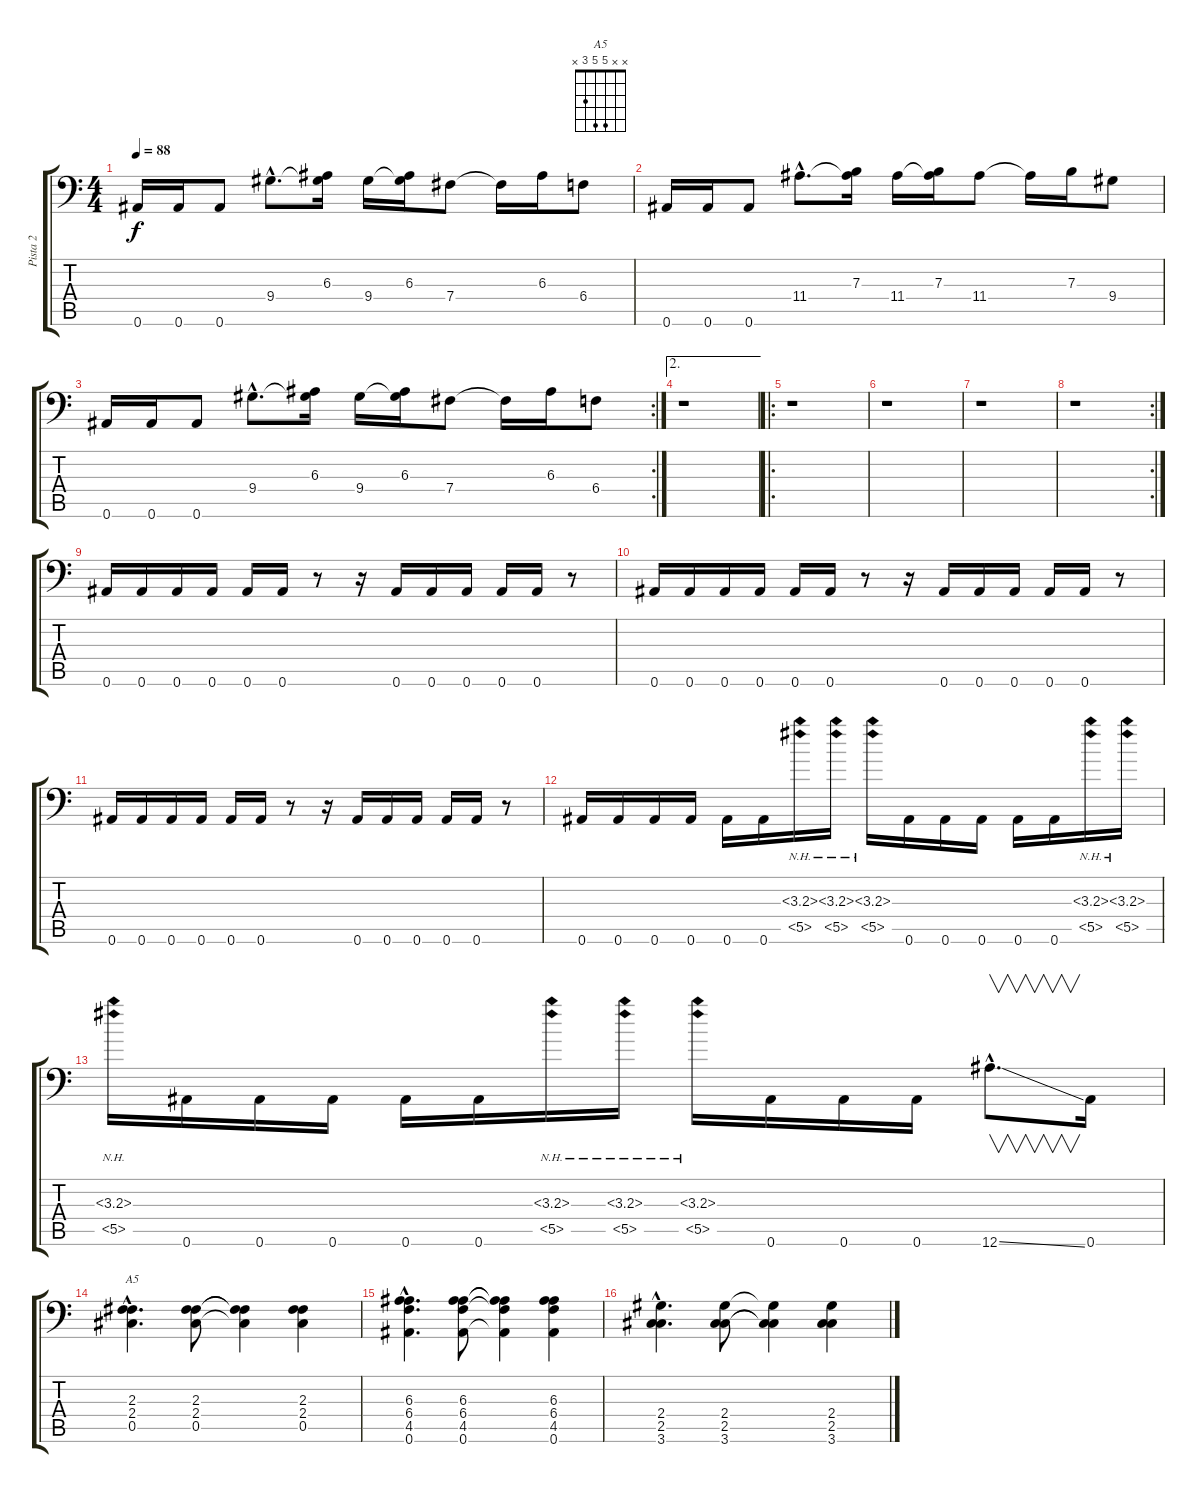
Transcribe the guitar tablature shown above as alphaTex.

\track ("Pista 2" "Pista 2") {instrument distortionguitar}
\staff {score tabs}
\tuning (Db4 Ab3 E2 B1 Gb2 Bb1) {hide}
\chord ("A5" x x 5 5 3 x)
\ts (4 4)
\tempo 88
\clef f4
\ks c
0.6.16{dy f} 0.6.16 0.6.8 9.4{hac}.8{d} (6.3 9.4{t}).16 9.4.16 (6.3 9.4{t}).16 7.4.8 7.4{t}.16 6.3.16 6.4.8 |
0.6.16 0.6.16 0.6.8 11.4{hac}.8{d} (7.3 11.4{t}).16 11.4.16 (7.3 11.4{t}).16 11.4.8 11.4{t}.16 7.3.16 9.4.8 |
\rc 2
0.6.16 0.6.16 0.6.8 9.4{hac}.8{d} (6.3 9.4{t}).16 9.4.16 (6.3 9.4{t}).16 7.4.8 7.4{t}.16 6.3.16 6.4.8 |
\ae 2
r.1 |
\ro
r.1 |
r.1 |
r.1 |
\rc 2
r.1 |
0.6.16 0.6.16 0.6.16 0.6.16 0.6.16 0.6.16 r.8 r.16 0.6.16 0.6.16 0.6.16 0.6.16 0.6.16 r.8 |
0.6.16 0.6.16 0.6.16 0.6.16 0.6.16 0.6.16 r.8 r.16 0.6.16 0.6.16 0.6.16 0.6.16 0.6.16 r.8 |
0.6.16 0.6.16 0.6.16 0.6.16 0.6.16 0.6.16 r.8 r.16 0.6.16 0.6.16 0.6.16 0.6.16 0.6.16 r.8 |
0.6.16 0.6.16 0.6.16 0.6.16 0.6.16 0.6.16 (3.3{nh} 5.5{nh}).16 (3.3{nh} 5.5{nh}).16 (3.3{nh} 5.5{nh}).16 0.6.16 0.6.16 0.6.16 0.6.16 0.6.16 (3.3{nh} 5.5{nh}).16 (3.3{nh} 5.5{nh}).16 |
(3.3{nh} 5.5{nh}).16 0.6.16 0.6.16 0.6.16 0.6.16 0.6.16 (3.3{nh} 5.5{nh}).16 (3.3{nh} 5.5{nh}).16 (3.3{nh} 5.5{nh}).16 0.6.16 0.6.16 0.6.16 12.6{ss hac}.8{v d} 0.6.16 |
(2.3{hac} 2.4{hac} 0.5{hac}).4{d ch "A5"} (2.3 2.4 0.5).8 (2.3{t} 2.4{t} 0.5{t}).4 (2.3 2.4 0.5).4 |
(6.3{hac} 6.4{hac} 4.5{hac} 0.6{hac}).4{d} (6.3 6.4 4.5 0.6).8 (6.3{t} 6.4{t} 4.5{t} 0.6{t}).4 (6.3 6.4 4.5 0.6).4 |
(2.4{hac} 2.5{hac} 3.6{hac}).4{d} (2.4 2.5 3.6).8 (2.4{t} 2.5{t} 3.6{t}).4 (2.4 2.5 3.6).4
